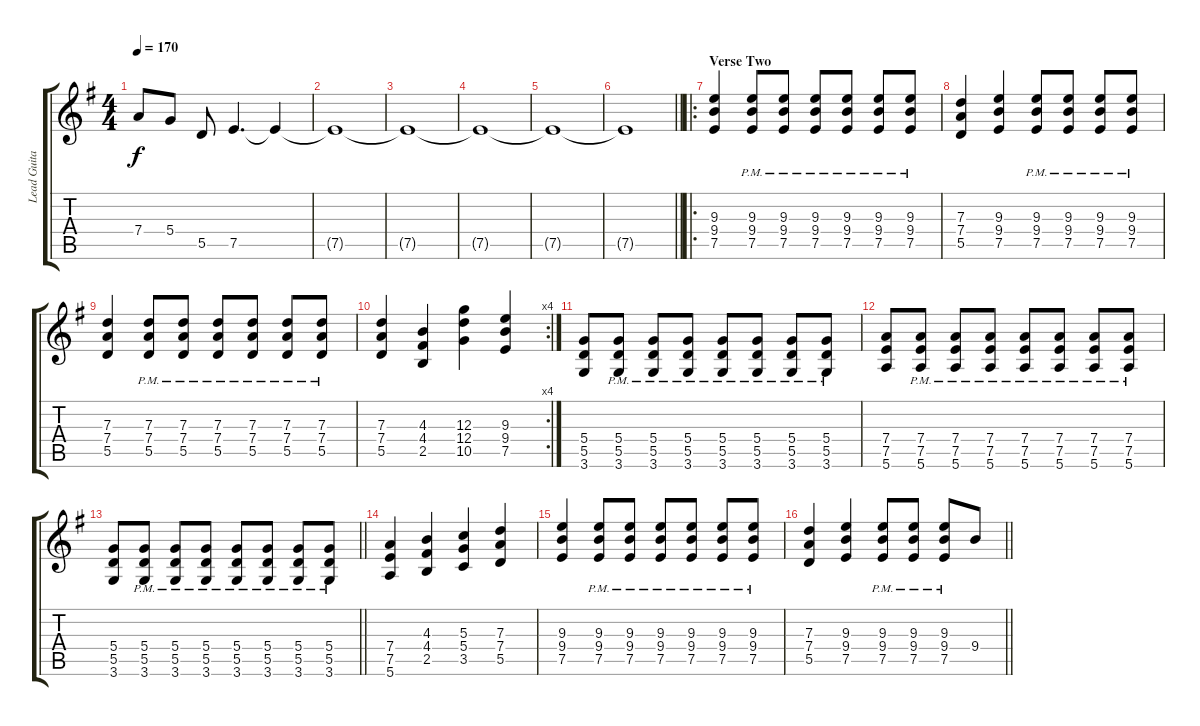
\track ("Lead Guitar" "Lead Guita") {instrument distortionguitar}
\staff {score tabs}
\tuning (E4 B3 G3 D3 A2 E2) {hide}
\ts (4 4)
\tempo 170
\clef g2
\ks g
7.4.8{dy f} 5.4.8 5.5.8 7.5.4{d} 7.5{t}.4 |
7.5{t}.1 |
7.5{t}.1 |
7.5{t}.1 |
7.5{t}.1 |
\barLineRight lightlight
7.5{t}.1 |
\ro
\section ("" "Verse Two")
(9.3 9.4 7.5).4 (9.3{pm} 9.4{pm} 7.5{pm}).8 (9.3{pm} 9.4{pm} 7.5{pm}).8 (9.3{pm} 9.4{pm} 7.5{pm}).8 (9.3{pm} 9.4{pm} 7.5{pm}).8 (9.3{pm} 9.4{pm} 7.5{pm}).8 (9.3{pm} 9.4{pm} 7.5{pm}).8 |
(7.3 7.4 5.5).4 (9.3 9.4 7.5).4 (9.3{pm} 9.4{pm} 7.5{pm}).8 (9.3{pm} 9.4{pm} 7.5{pm}).8 (9.3{pm} 9.4{pm} 7.5{pm}).8 (9.3{pm} 9.4{pm} 7.5{pm}).8 |
(7.3 7.4 5.5).4 (7.3{pm} 7.4{pm} 5.5{pm}).8 (7.3{pm} 7.4{pm} 5.5{pm}).8 (7.3{pm} 7.4{pm} 5.5{pm}).8 (7.3{pm} 7.4{pm} 5.5{pm}).8 (7.3{pm} 7.4{pm} 5.5{pm}).8 (7.3{pm} 7.4{pm} 5.5{pm}).8 |
\rc 4
(7.3 7.4 5.5).4 (4.3 4.4 2.5).4 (12.3 12.4 10.5).4 (9.3 9.4 7.5).4 |
(5.4 5.5 3.6).8 (5.4{pm} 5.5{pm} 3.6).8 (5.4{pm} 5.5{pm} 3.6).8 (5.4{pm} 5.5{pm} 3.6).8 (5.4{pm} 5.5{pm} 3.6).8 (5.4{pm} 5.5{pm} 3.6).8 (5.4{pm} 5.5{pm} 3.6).8 (5.4{pm} 5.5{pm} 3.6).8 |
(7.4 7.5 5.6).8 (7.4{pm} 7.5{pm} 5.6).8 (7.4{pm} 7.5{pm} 5.6).8 (7.4{pm} 7.5{pm} 5.6).8 (7.4{pm} 7.5{pm} 5.6).8 (7.4{pm} 7.5{pm} 5.6).8 (7.4{pm} 7.5{pm} 5.6).8 (7.4{pm} 7.5{pm} 5.6).8 |
\barLineRight lightlight
(5.4 5.5 3.6).8 (5.4{pm} 5.5{pm} 3.6).8 (5.4{pm} 5.5{pm} 3.6).8 (5.4{pm} 5.5{pm} 3.6).8 (5.4{pm} 5.5{pm} 3.6).8 (5.4{pm} 5.5{pm} 3.6).8 (5.4{pm} 5.5{pm} 3.6).8 (5.4{pm} 5.5{pm} 3.6).8 |
(7.4 7.5 5.6).4 (4.3 4.4 2.5).4 (5.3 5.4 3.5).4 (7.3 7.4 5.5).4 |
(9.3 9.4 7.5).4 (9.3{pm} 9.4{pm} 7.5{pm}).8 (9.3{pm} 9.4{pm} 7.5{pm}).8 (9.3{pm} 9.4{pm} 7.5{pm}).8 (9.3{pm} 9.4{pm} 7.5{pm}).8 (9.3{pm} 9.4{pm} 7.5{pm}).8 (9.3{pm} 9.4{pm} 7.5{pm}).8 |
\barLineRight lightlight
(7.3 7.4 5.5).4 (9.3 9.4 7.5).4 (9.3{pm} 9.4{pm} 7.5{pm}).8 (9.3{pm} 9.4{pm} 7.5{pm}).8 (9.3{pm} 9.4{pm} 7.5{pm}).8 9.4.8
